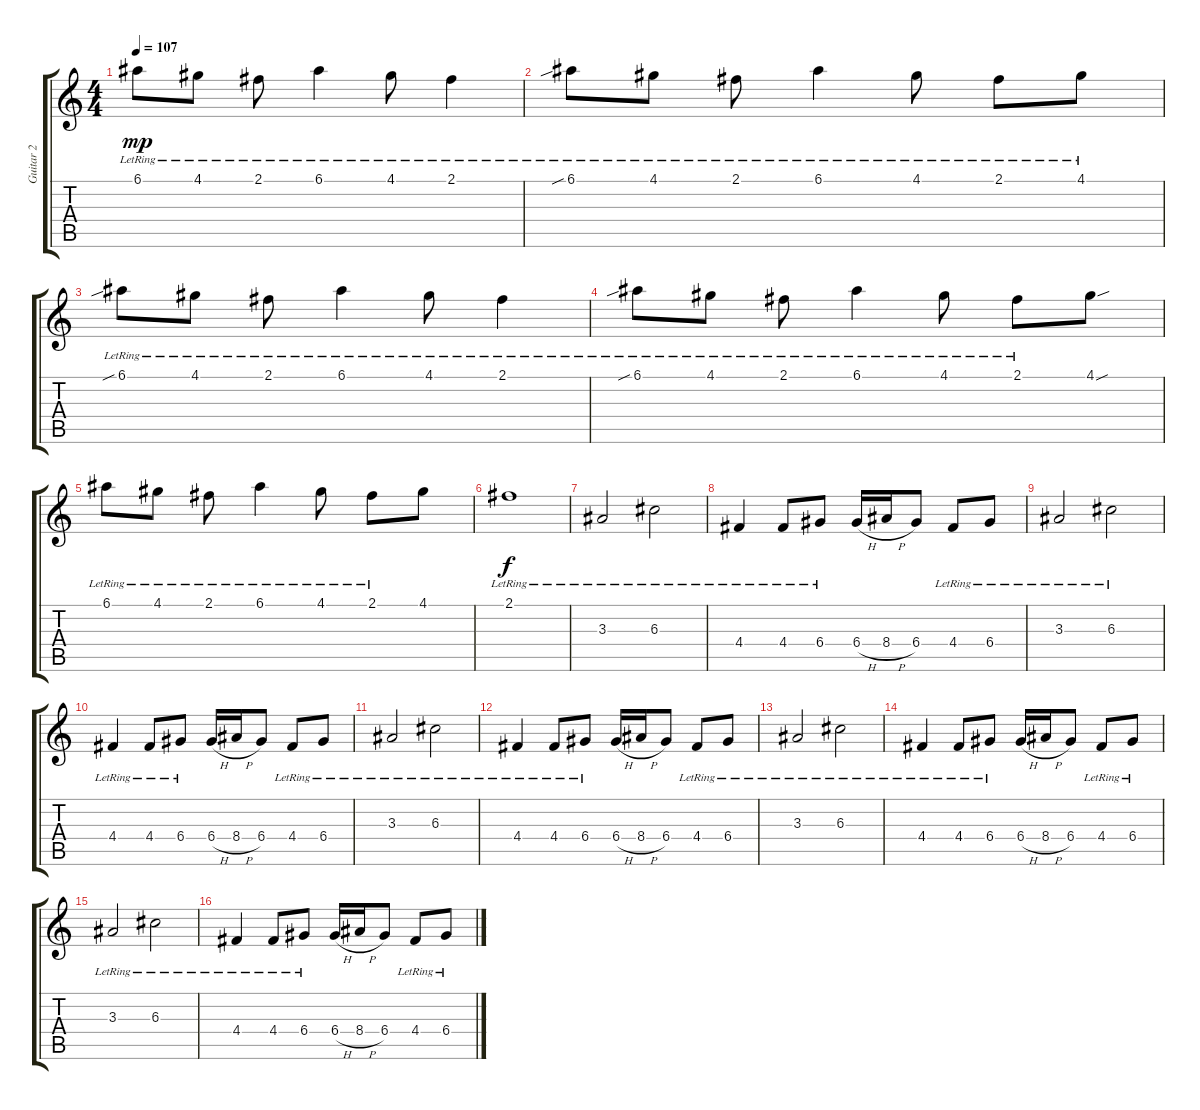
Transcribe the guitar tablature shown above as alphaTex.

\track ("Guitar 2" "Guitar 2") {instrument acousticguitarsteel}
\staff {score tabs}
\tuning (E4 B3 G3 D3 A2 E2) {hide}
\ts (4 4)
\tempo 107
\clef g2
\ks c
6.1{lr}.8{dy mp} 4.1{lr}.8 2.1{lr}.8 6.1{lr}.4 4.1{lr}.8 2.1{lr}.4 |
6.1{sib lr}.8 4.1{lr}.8 2.1{lr}.8 6.1{lr}.4 4.1{lr}.8 2.1{lr}.8 4.1{lr}.8 |
6.1{sib lr}.8 4.1{lr}.8 2.1{lr}.8 6.1{lr}.4 4.1{lr}.8 2.1{lr}.4 |
6.1{sib lr}.8 4.1{lr}.8 2.1{lr}.8 6.1{lr}.4 4.1{lr}.8 2.1{lr}.8 4.1{sou}.8 |
6.1{lr}.8 4.1{lr}.8 2.1{lr}.8 6.1{lr}.4 4.1{lr}.8 2.1{lr}.8 4.1.8 |
2.1{lr}.1{dy f} |
3.3{lr}.2 6.3{lr}.2 |
4.4{lr}.4 4.4{lr}.8 6.4{lr}.8 6.4{h}.16 8.4{h}.16 6.4.8 4.4{lr}.8 6.4{lr}.8 |
3.3{lr}.2 6.3{lr}.2 |
4.4{lr}.4 4.4{lr}.8 6.4{lr}.8 6.4{h}.16 8.4{h}.16 6.4.8 4.4{lr}.8 6.4{lr}.8 |
3.3{lr}.2 6.3{lr}.2 |
4.4{lr}.4 4.4{lr}.8 6.4{lr}.8 6.4{h}.16 8.4{h}.16 6.4.8 4.4{lr}.8 6.4{lr}.8 |
3.3{lr}.2 6.3{lr}.2 |
4.4{lr}.4 4.4{lr}.8 6.4{lr}.8 6.4{h}.16 8.4{h}.16 6.4.8 4.4{lr}.8 6.4{lr}.8 |
3.3{lr}.2 6.3{lr}.2 |
4.4{lr}.4 4.4{lr}.8 6.4{lr}.8 6.4{h}.16 8.4{h}.16 6.4.8 4.4{lr}.8 6.4{lr}.8
